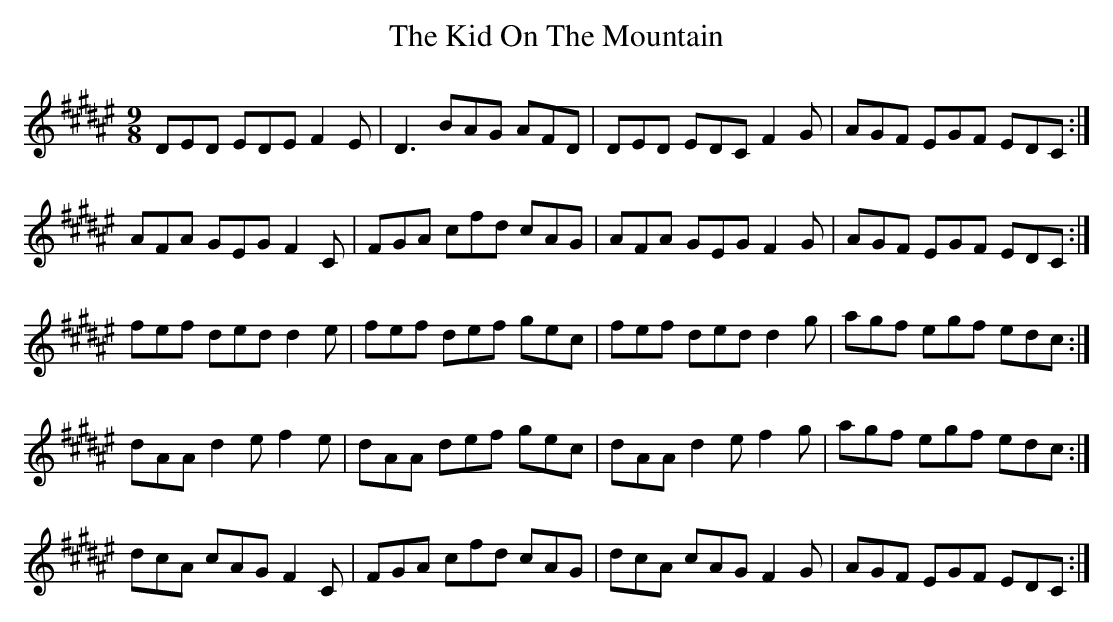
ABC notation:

X:1
T:The Kid On The Mountain
M:9/8
L:1/8
K:D#min
DED EDE F2 E| D3 BAG AFD| DED EDC F2 G| AGF EGF EDC:|
AFA GEG F2 C| FGA cfd cAG| AFA GEG F2 G| AGF EGF EDC:|
fef ded d2 e|fef def gec| fef ded d2 g|agf egf edc:|
dAA d2e f2e|dAA def gec| dAA d2e f2g|agf egf edc:|
dcA cAG F2C|FGA cfd cAG|dcA cAG F2G|AGF EGF EDC:|
